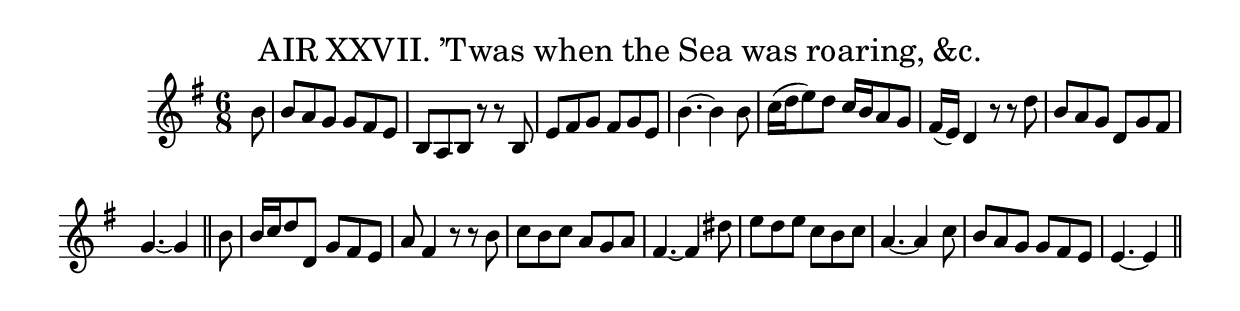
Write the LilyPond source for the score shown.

\version "2.10.25" 
\include "english.ly"

\header
  {title = \markup \smaller \normal-text
    {AIR XXVII. ’Twas when the Sea was roaring, &c.}
  }

\score
  {
  \new Staff
  \relative c''
    {
    \key e \minor
    \time 6/8
    \clef treble \partial 8
    b8 | b8 a g g fs e | b8 a b r r b | e8 fs g fs g e | b'4.~ b4 b8 |
    c16( d e 8) d c16 b a8 g | fs16( e) d4 r8 r d' | b8 a g d g fs |
    g4.~ g4 \bar "||" b8 | b16 c d8 d, g fs e | a8 fs4 r8 r b |
    c8 b c a g a | fs4.~ fs4 ds'8 | e8 d e c b c | a4.~ a4 c8 |
    b8 a g g fs e | e4.~ e4 \bar "||"
    }
  \layout
    { \context
      { \Score
        \remove Bar_number_engraver
       }
    }
  \midi
    { \context
       { \Score tempoWholesPerMinute = #(ly:make-moment 120 4) } 
    }
  } 
